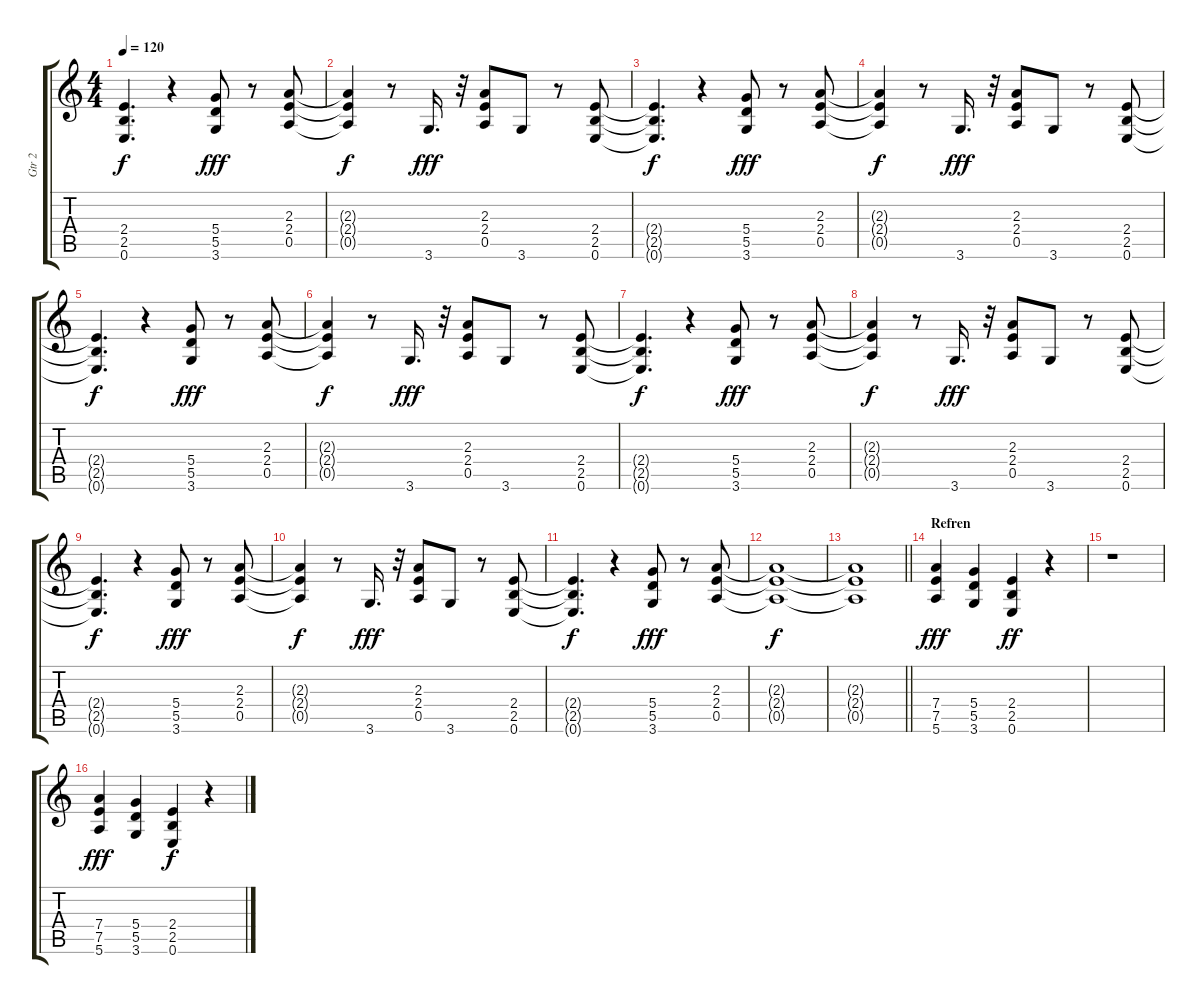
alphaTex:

\track ("Gtr 2" "Gtr 2") {instrument overdrivenguitar}
\staff {score tabs}
\tuning (E4 B3 G3 D3 A2 E2) {hide}
\ts (4 4)
\tempo 120
\clef g2
\ks c
(2.4{t} 2.5{t} 0.6{t}).4{d dy f} r.4 (5.4 5.5 3.6).8{dy fff} r.8 (2.3 2.4 0.5).8 |
(2.3{t} 2.4{t} 0.5{t}).4{dy f} r.8 3.6.16{d dy fff} r.32 (2.3 2.4 0.5).8 3.6.8 r.8 (2.4 2.5 0.6).8 |
(2.4{t} 2.5{t} 0.6{t}).4{d dy f} r.4 (5.4 5.5 3.6).8{dy fff} r.8 (2.3 2.4 0.5).8 |
(2.3{t} 2.4{t} 0.5{t}).4{dy f} r.8 3.6.16{d dy fff} r.32 (2.3 2.4 0.5).8 3.6.8 r.8 (2.4 2.5 0.6).8 |
(2.4{t} 2.5{t} 0.6{t}).4{d dy f} r.4 (5.4 5.5 3.6).8{dy fff} r.8 (2.3 2.4 0.5).8 |
(2.3{t} 2.4{t} 0.5{t}).4{dy f} r.8 3.6.16{d dy fff} r.32 (2.3 2.4 0.5).8 3.6.8 r.8 (2.4 2.5 0.6).8 |
(2.4{t} 2.5{t} 0.6{t}).4{d dy f} r.4 (5.4 5.5 3.6).8{dy fff} r.8 (2.3 2.4 0.5).8 |
(2.3{t} 2.4{t} 0.5{t}).4{dy f} r.8 3.6.16{d dy fff} r.32 (2.3 2.4 0.5).8 3.6.8 r.8 (2.4 2.5 0.6).8 |
(2.4{t} 2.5{t} 0.6{t}).4{d dy f} r.4 (5.4 5.5 3.6).8{dy fff} r.8 (2.3 2.4 0.5).8 |
(2.3{t} 2.4{t} 0.5{t}).4{dy f} r.8 3.6.16{d dy fff} r.32 (2.3 2.4 0.5).8 3.6.8 r.8 (2.4 2.5 0.6).8 |
(2.4{t} 2.5{t} 0.6{t}).4{d dy f} r.4 (5.4 5.5 3.6).8{dy fff} r.8 (2.3 2.4 0.5).8 |
(2.3{t} 2.4{t} 0.5{t}).1{dy f} |
\barLineRight lightlight
(2.3{t} 2.4{t} 0.5{t}).1 |
\section ("" "Refren")
(7.4 7.5 5.6).4{dy fff} (5.4 5.5 3.6).4 (2.4 2.5 0.6).4{dy ff} r.4 |
r.1 |
(7.4 7.5 5.6).4{dy fff} (5.4 5.5 3.6).4 (2.4 2.5 0.6).4{dy f} r.4
